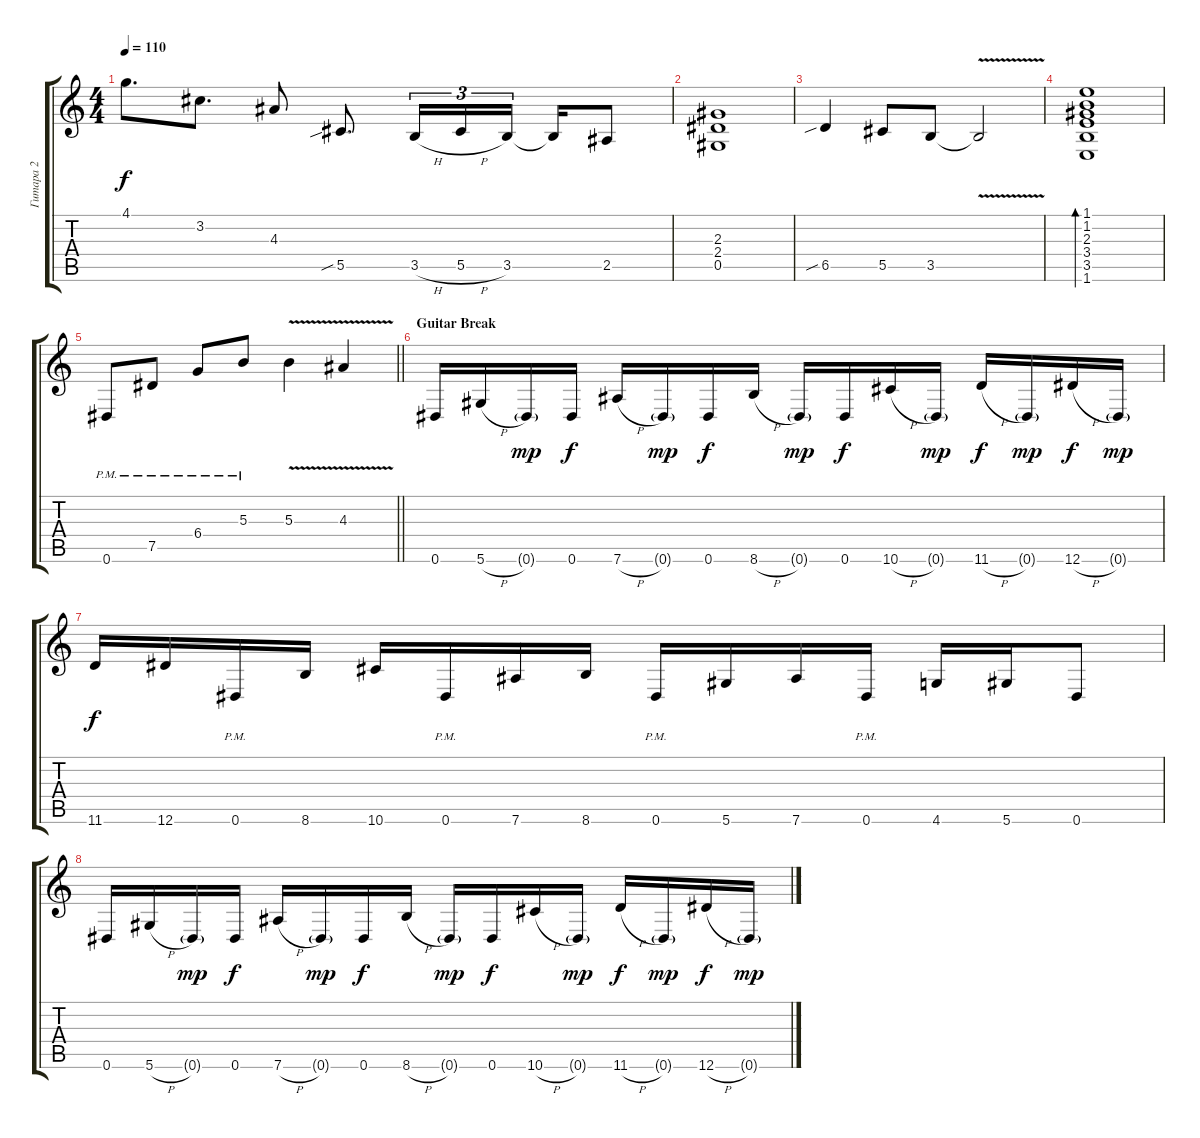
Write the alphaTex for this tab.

\track ("Гитара 2" "Гитара 2") {instrument distortionguitar}
\staff {score tabs}
\tuning (Eb4 Bb3 Gb3 Db3 Ab2 Eb2) {hide}
\ts (4 4)
\tempo 110
\clef g2
\ks c
4.1.8{d dy f} 3.2.8{d} 4.3.8 5.5{sib}.8{d} 3.5{h}.16{tu (3 2)} 5.5{h}.16{tu (3 2)} 3.5.16{tu (3 2) beam splitsecondary} 3.5{t}.16 2.5.8 |
(2.3 2.4 0.5).1 |
6.5{sib}.4 5.5.8 3.5.8 3.5{v t}.2 |
(1.1 1.2 2.3 3.4 3.5 1.6).1{bd 240} |
\barLineRight lightlight
0.6{pm}.8 7.5{pm}.8 6.4{pm}.8 5.3{pm}.8 5.3{v}.4 4.3{v}.4 |
\section ("" "Guitar Break")
\ks aminor
0.6.16 5.6{h}.16 0.6{g}.16{dy mp} 0.6.16{dy f} 7.6{h}.16 0.6{g}.16{dy mp} 0.6.16{dy f} 8.6{h}.16 0.6{g}.16{dy mp} 0.6.16{dy f} 10.6{h}.16 0.6{g}.16{dy mp} 11.6{h}.16{dy f} 0.6{g}.16{dy mp} 12.6{h}.16{dy f} 0.6{g}.16{dy mp} |
11.6.16{dy f} 12.6.16 0.6{pm}.16 8.6.16 10.6.16 0.6{pm}.16 7.6.16 8.6.16 0.6{pm}.16 5.6.16 7.6.16 0.6{pm}.16 4.6.16 5.6.16 0.6.8 |
0.6.16 5.6{h}.16 0.6{g}.16{dy mp} 0.6.16{dy f} 7.6{h}.16 0.6{g}.16{dy mp} 0.6.16{dy f} 8.6{h}.16 0.6{g}.16{dy mp} 0.6.16{dy f} 10.6{h}.16 0.6{g}.16{dy mp} 11.6{h}.16{dy f} 0.6{g}.16{dy mp} 12.6{h}.16{dy f} 0.6{g}.16{dy mp}
